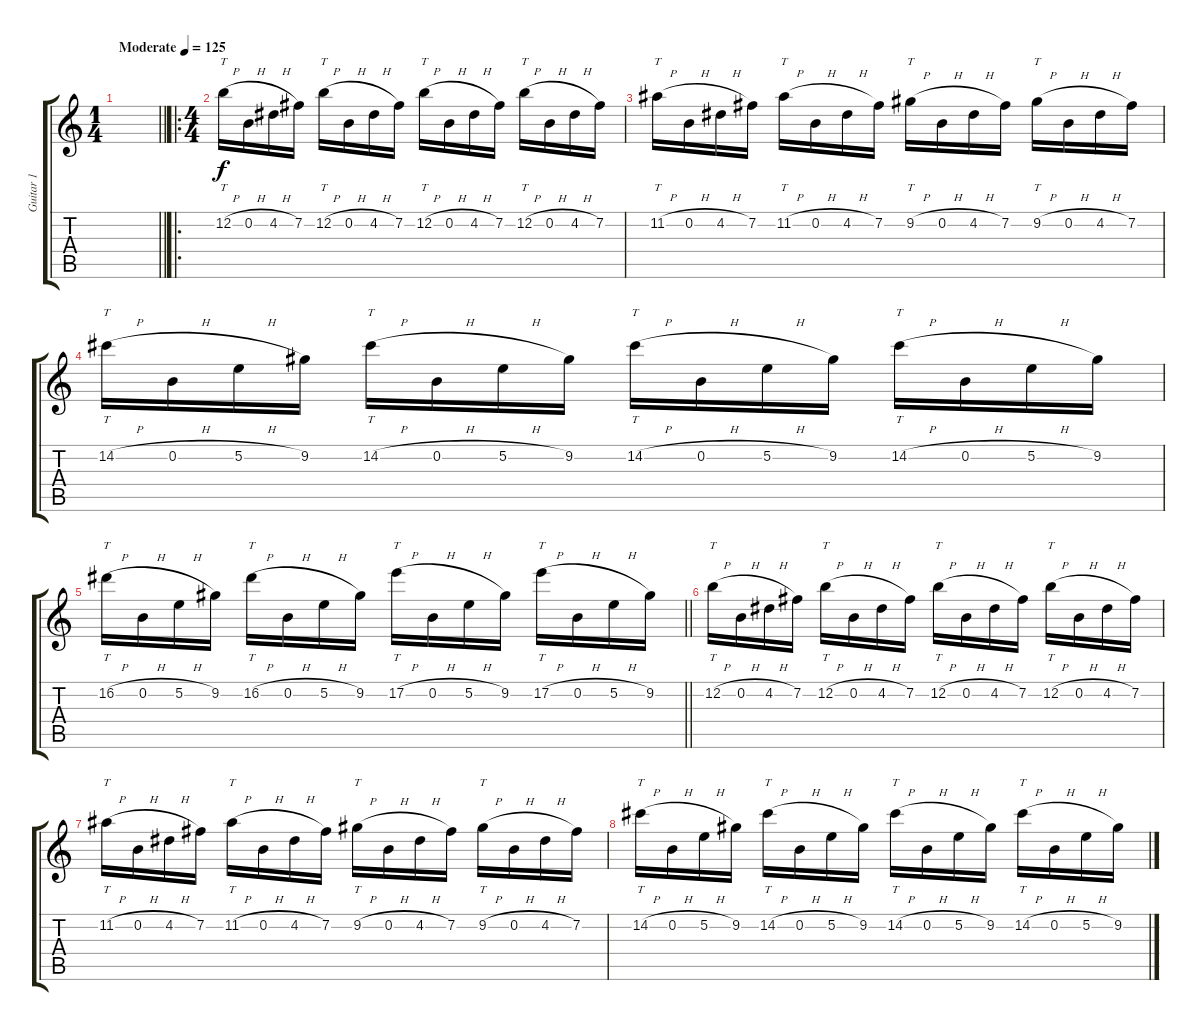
\track ("Guitar 1" "Guitar 1") {instrument distortionguitar}
\staff {score tabs}
\tuning (E4 B3 G3 D3 A2 D2) {hide}
\ts (1 4)
\tempo (125 "Moderate")
\clef g2
\barLineRight lightlight
\ks c
|
\ro
\ts (4 4)
12.2{h}.16{tt} 0.2{h}.16 4.2{h}.16 7.2.16 12.2{h}.16{tt} 0.2{h}.16 4.2{h}.16 7.2.16 12.2{h}.16{tt} 0.2{h}.16 4.2{h}.16 7.2.16 12.2{h}.16{tt} 0.2{h}.16 4.2{h}.16 7.2.16 |
11.2{h}.16{tt} 0.2{h}.16 4.2{h}.16 7.2.16 11.2{h}.16{tt} 0.2{h}.16 4.2{h}.16 7.2.16 9.2{h}.16{tt} 0.2{h}.16 4.2{h}.16 7.2.16 9.2{h}.16{tt} 0.2{h}.16 4.2{h}.16 7.2.16 |
14.2{h}.16{tt} 0.2{h}.16 5.2{h}.16 9.2.16 14.2{h}.16{tt} 0.2{h}.16 5.2{h}.16 9.2.16 14.2{h}.16{tt} 0.2{h}.16 5.2{h}.16 9.2.16 14.2{h}.16{tt} 0.2{h}.16 5.2{h}.16 9.2.16 |
\barLineRight lightlight
16.2{h}.16{tt} 0.2{h}.16 5.2{h}.16 9.2.16 16.2{h}.16{tt} 0.2{h}.16 5.2{h}.16 9.2.16 17.2{h}.16{tt} 0.2{h}.16 5.2{h}.16 9.2.16 17.2{h}.16{tt} 0.2{h}.16 5.2{h}.16 9.2.16 |
12.2{h}.16{tt} 0.2{h}.16 4.2{h}.16 7.2.16 12.2{h}.16{tt} 0.2{h}.16 4.2{h}.16 7.2.16 12.2{h}.16{tt} 0.2{h}.16 4.2{h}.16 7.2.16 12.2{h}.16{tt} 0.2{h}.16 4.2{h}.16 7.2.16 |
11.2{h}.16{tt} 0.2{h}.16 4.2{h}.16 7.2.16 11.2{h}.16{tt} 0.2{h}.16 4.2{h}.16 7.2.16 9.2{h}.16{tt} 0.2{h}.16 4.2{h}.16 7.2.16 9.2{h}.16{tt} 0.2{h}.16 4.2{h}.16 7.2.16 |
14.2{h}.16{tt} 0.2{h}.16 5.2{h}.16 9.2.16 14.2{h}.16{tt} 0.2{h}.16 5.2{h}.16 9.2.16 14.2{h}.16{tt} 0.2{h}.16 5.2{h}.16 9.2.16 14.2{h}.16{tt} 0.2{h}.16 5.2{h}.16 9.2.16
